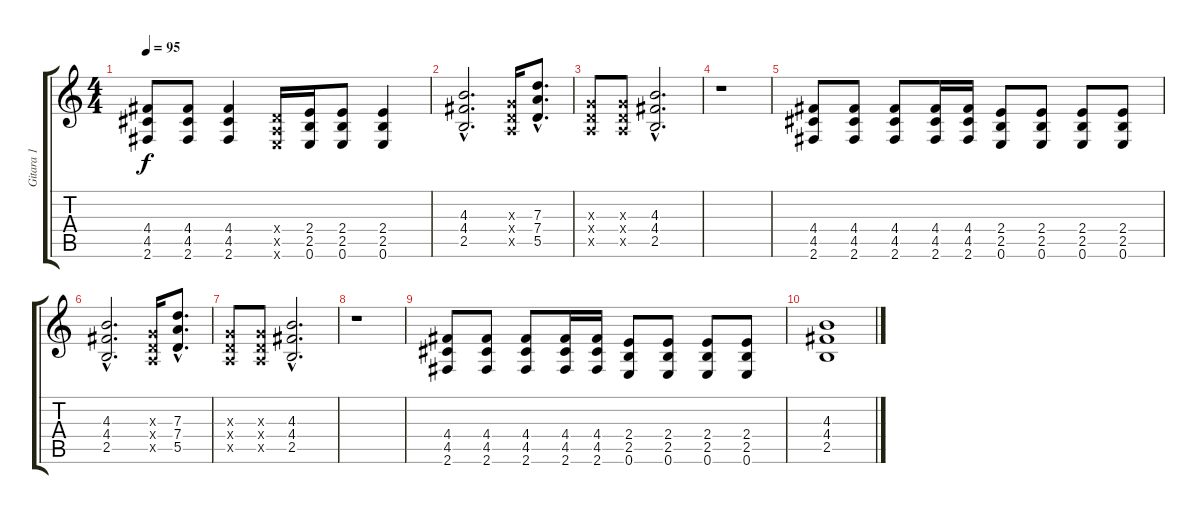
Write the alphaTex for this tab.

\track ("Gitara 1" "Gitara 1") {instrument electricguitarclean}
\staff {score tabs}
\tuning (E4 B3 G3 D3 A2 E2) {hide}
\ts (4 4)
\tempo 95
\clef g2
\ks c
(4.4 4.5 2.6).8{dy f} (4.4 4.5 2.6).8 (4.4 4.5 2.6).4 (0.4{x} 0.5{x} 0.6{x}).16 (2.4 2.5 0.6).16 (2.4 2.5 0.6).8 (2.4 2.5 0.6).4 |
(4.3{hac} 4.4{hac} 2.5{hac}).2{d} (0.3{x} 0.4{x} 0.5{x}).16 (7.3{hac} 7.4{hac} 5.5{hac}).8{d} |
(0.3{x} 0.4{x} 0.5{x}).8 (0.3{x} 0.4{x} 0.5{x}).8 (4.3{hac} 4.4{hac} 2.5{hac}).2{d} |
r.1 |
(4.4 4.5 2.6).8 (4.4 4.5 2.6).8 (4.4 4.5 2.6).8 (4.4 4.5 2.6).16 (4.4 4.5 2.6).16 (2.4 2.5 0.6).8 (2.4 2.5 0.6).8 (2.4 2.5 0.6).8 (2.4 2.5 0.6).8 |
(4.3{hac} 4.4{hac} 2.5{hac}).2{d} (0.3{x} 0.4{x} 0.5{x}).16 (7.3{hac} 7.4{hac} 5.5{hac}).8{d} |
(0.3{x} 0.4{x} 0.5{x}).8 (0.3{x} 0.4{x} 0.5{x}).8 (4.3{hac} 4.4{hac} 2.5{hac}).2{d} |
r.1 |
(4.4 4.5 2.6).8 (4.4 4.5 2.6).8 (4.4 4.5 2.6).8 (4.4 4.5 2.6).16 (4.4 4.5 2.6).16 (2.4 2.5 0.6).8 (2.4 2.5 0.6).8 (2.4 2.5 0.6).8 (2.4 2.5 0.6).8 |
(4.3 4.4 2.5).1
